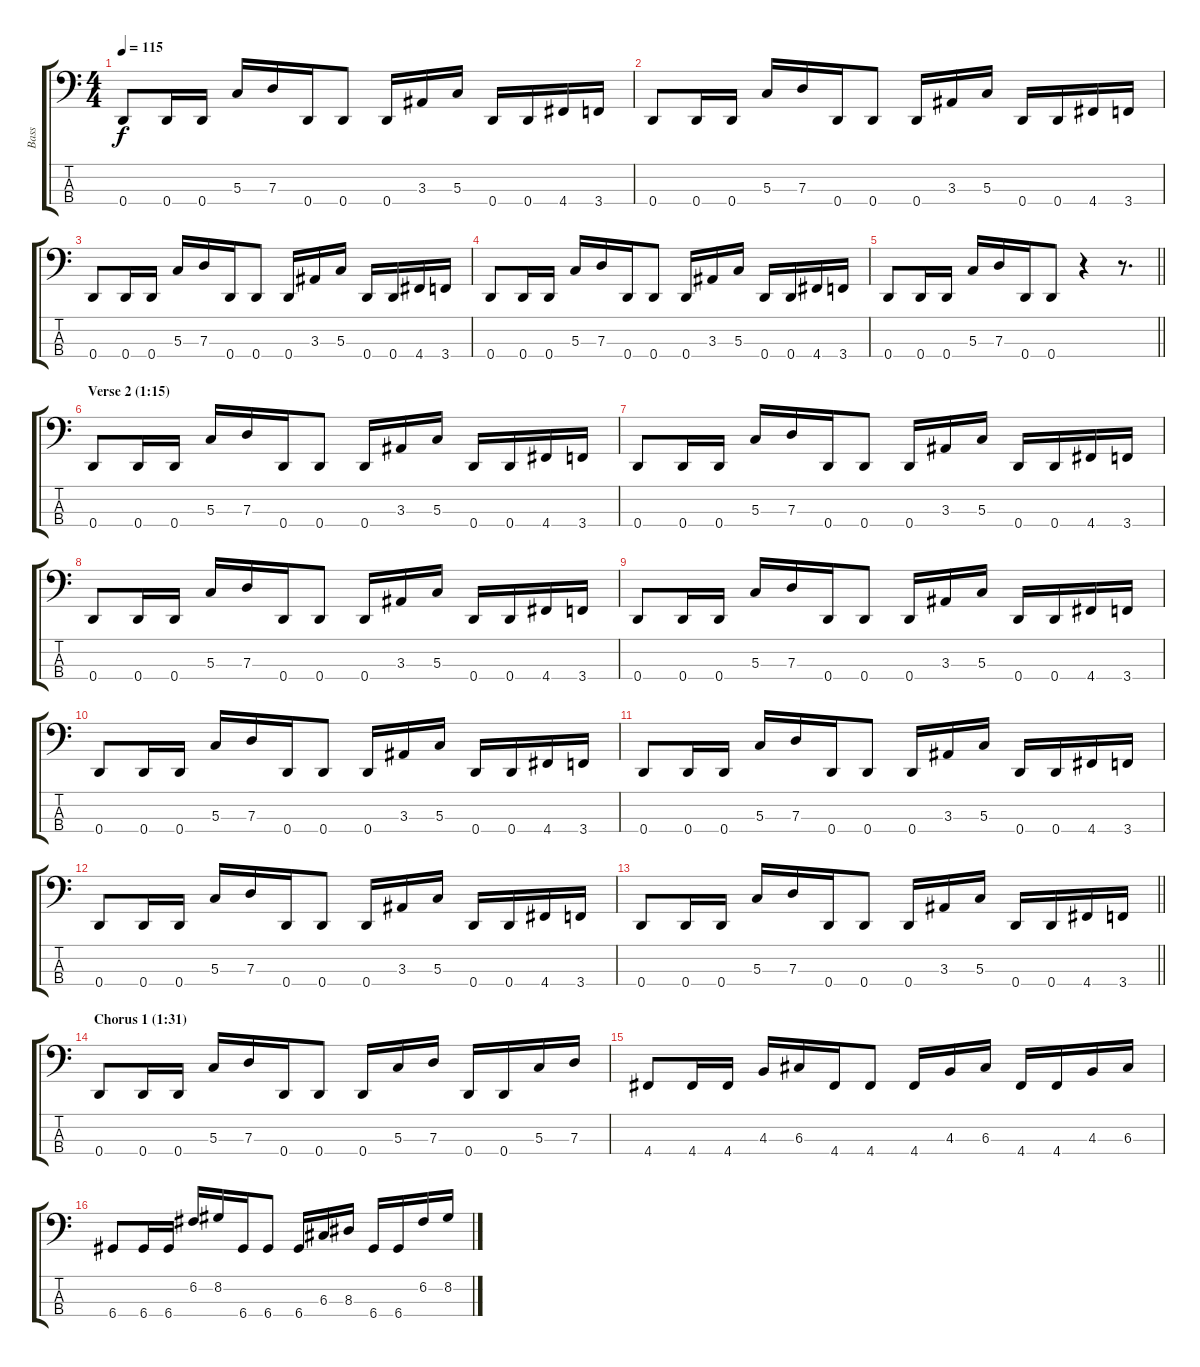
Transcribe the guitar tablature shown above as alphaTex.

\track ("Bass" "Bass") {instrument electricbassfinger}
\staff {score tabs}
\tuning (F2 C2 G1 D1) {hide}
\ts (4 4)
\tempo 115
\clef f4
\ks c
0.4.8{dy f} 0.4.16 0.4.16 5.3.16 7.3.16 0.4.16 0.4.8 0.4.16 3.3.16 5.3.16 0.4.16 0.4.16 4.4.16 3.4.16 |
0.4.8 0.4.16 0.4.16 5.3.16 7.3.16 0.4.16 0.4.8 0.4.16 3.3.16 5.3.16 0.4.16 0.4.16 4.4.16 3.4.16 |
0.4.8 0.4.16 0.4.16 5.3.16 7.3.16 0.4.16 0.4.8 0.4.16 3.3.16 5.3.16 0.4.16 0.4.16 4.4.16 3.4.16 |
0.4.8 0.4.16 0.4.16 5.3.16 7.3.16 0.4.16 0.4.8 0.4.16 3.3.16 5.3.16 0.4.16 0.4.16 4.4.16 3.4.16 |
\barLineRight lightlight
0.4.8 0.4.16 0.4.16 5.3.16 7.3.16 0.4.16 0.4.8 r.4 r.8{d} |
\section ("" "Verse 2 (1:15)")
0.4.8 0.4.16 0.4.16 5.3.16 7.3.16 0.4.16 0.4.8 0.4.16 3.3.16 5.3.16 0.4.16 0.4.16 4.4.16 3.4.16 |
0.4.8 0.4.16 0.4.16 5.3.16 7.3.16 0.4.16 0.4.8 0.4.16 3.3.16 5.3.16 0.4.16 0.4.16 4.4.16 3.4.16 |
0.4.8 0.4.16 0.4.16 5.3.16 7.3.16 0.4.16 0.4.8 0.4.16 3.3.16 5.3.16 0.4.16 0.4.16 4.4.16 3.4.16 |
0.4.8 0.4.16 0.4.16 5.3.16 7.3.16 0.4.16 0.4.8 0.4.16 3.3.16 5.3.16 0.4.16 0.4.16 4.4.16 3.4.16 |
0.4.8 0.4.16 0.4.16 5.3.16 7.3.16 0.4.16 0.4.8 0.4.16 3.3.16 5.3.16 0.4.16 0.4.16 4.4.16 3.4.16 |
0.4.8 0.4.16 0.4.16 5.3.16 7.3.16 0.4.16 0.4.8 0.4.16 3.3.16 5.3.16 0.4.16 0.4.16 4.4.16 3.4.16 |
0.4.8 0.4.16 0.4.16 5.3.16 7.3.16 0.4.16 0.4.8 0.4.16 3.3.16 5.3.16 0.4.16 0.4.16 4.4.16 3.4.16 |
\barLineRight lightlight
0.4.8 0.4.16 0.4.16 5.3.16 7.3.16 0.4.16 0.4.8 0.4.16 3.3.16 5.3.16 0.4.16 0.4.16 4.4.16 3.4.16 |
\section ("" "Chorus 1 (1:31)")
0.4.8{instrument electricbassfinger} 0.4.16 0.4.16 5.3.16 7.3.16 0.4.16 0.4.8 0.4.16 5.3.16 7.3.16 0.4.16 0.4.16 5.3.16 7.3.16 |
4.4.8 4.4.16 4.4.16 4.3.16 6.3.16 4.4.16 4.4.8 4.4.16 4.3.16 6.3.16 4.4.16 4.4.16 4.3.16 6.3.16 |
6.4.8 6.4.16 6.4.16 6.2.16 8.2.16 6.4.16 6.4.8 6.4.16 6.3.16 8.3.16 6.4.16 6.4.16 6.2.16 8.2.16
